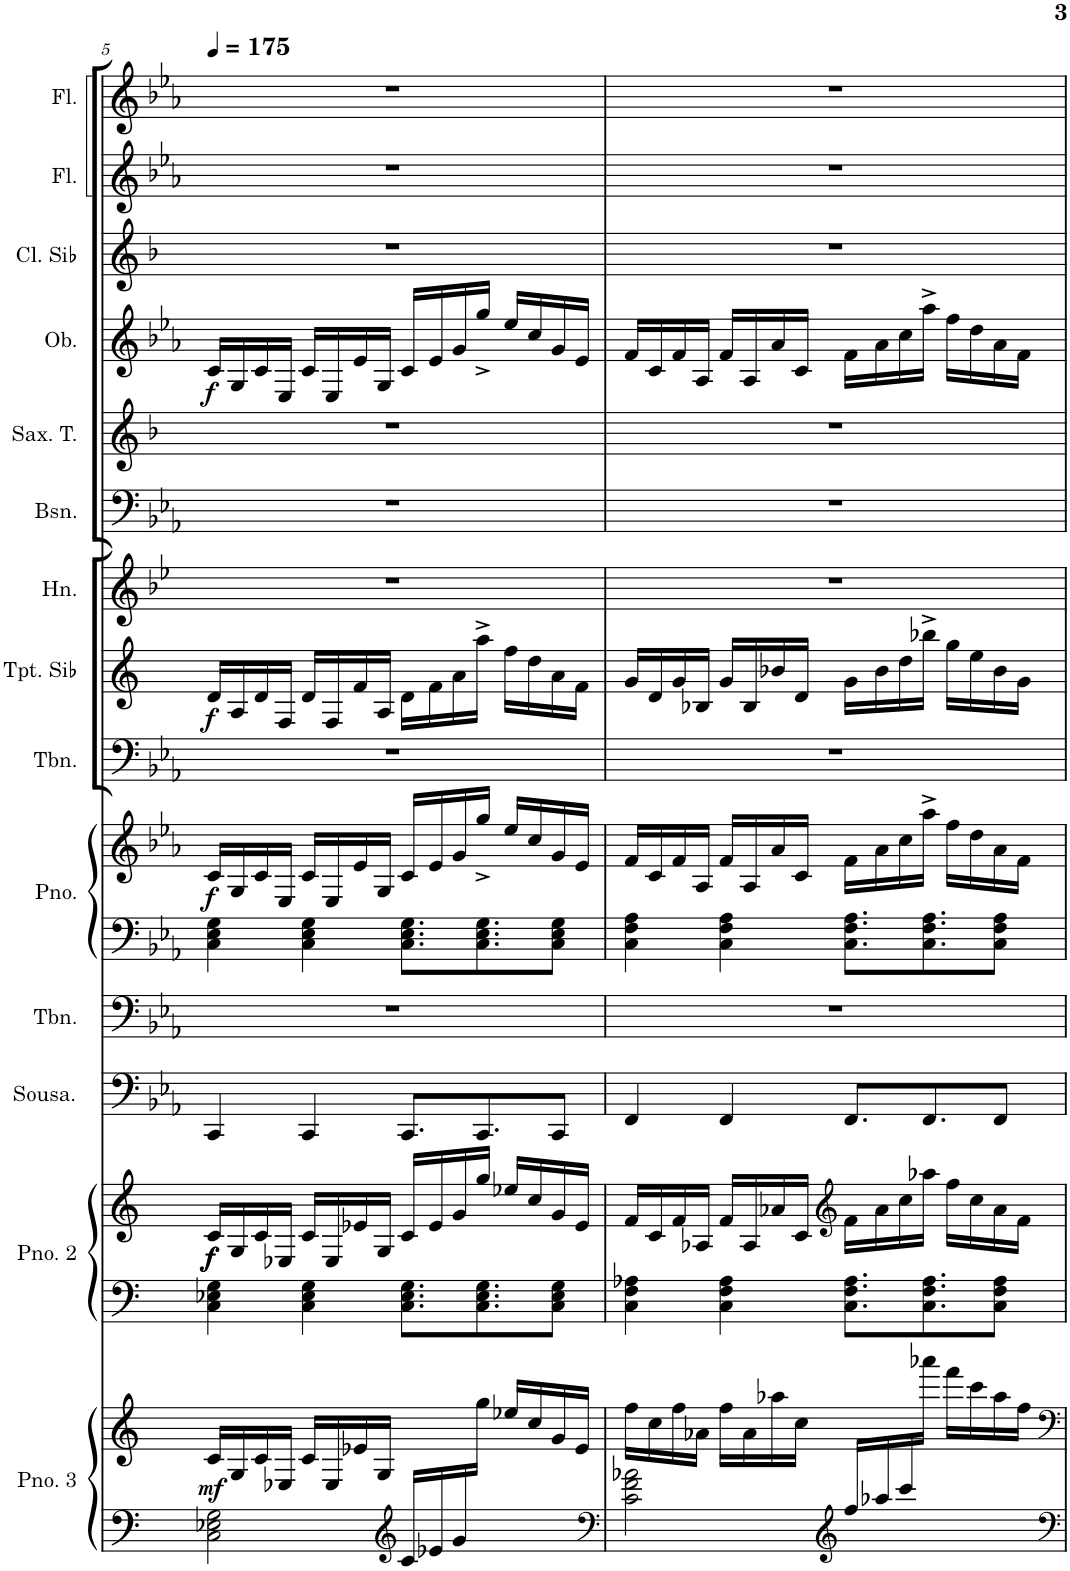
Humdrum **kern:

**kern	**kern	**dynam	**kern	**kern	**dynam	**kern	**kern	**kern	**kern	**dynam	**kern	**kern	**dynam	**kern	**kern	**kern	**kern	**dynam	**kern	**kern	**kern
*part14	*part14	*part14	*part13	*part13	*part13	*part12	*part11	*part10	*part10	*part10	*part9	*part8	*part8	*part7	*part6	*part5	*part4	*part4	*part3	*part2	*part1
*staff17	*staff16	*staff16/17	*staff15	*staff14	*staff14/15	*staff13	*staff12	*staff11	*staff10	*staff10/11	*staff9	*staff8	*staff8	*staff7	*staff6	*staff5	*staff4	*staff4	*staff3	*staff2	*staff1
*I"Piano 3	*	*	*I"Piano 2	*	*	*I"Sousafón	*I"Trombone	*I"Piano	*	*	*I"Trombón	*I"Trompeta en Sib	*	*I"Horn	*I"Bassoon	*I"Saxofón tenor	*I"Oboe	*	*I"Clarinete en Sib	*I"Flauta	*I"Flauta
*I'Pno. 3	*	*	*I'Pno. 2	*	*	*I'Sousa.	*I'Tbn.	*I'Pno.	*	*	*I'Tbn.	*I'Tpt. Sib	*	*I'Hn.	*I'Bsn.	*I'Sax. T.	*I'Ob.	*	*I'Cl. Sib	*I'Fl.	*I'Fl.
!!LO:PB:g=z
*clefF4	*clefG2	*	*clefF4	*clefG2	*	*clefF4	*clefF4	*clefF4	*clefG2	*	*clefF4	*clefG2	*	*clefG2	*clefF4	*clefG2	*clefG2	*	*clefG2	*clefG2	*clefG2
*	*	*	*	*	*	*	*	*	*	*	*	*Trd1c2	*	*Trd4c7	*	*Trd8c14	*	*	*Trd1c2	*	*
*k[]	*k[]	*	*k[]	*k[]	*	*k[b-e-a-]	*k[b-e-a-]	*k[b-e-a-]	*k[b-e-a-]	*	*k[b-e-a-]	*k[]	*	*k[b-e-]	*k[b-e-a-]	*k[b-]	*k[b-e-a-]	*	*k[b-]	*k[b-e-a-]	*k[b-e-a-]
*M4/4	*M4/4	*	*M4/4	*M4/4	*	*M4/4	*M4/4	*M4/4	*M4/4	*	*M4/4	*M4/4	*	*M4/4	*M4/4	*M4/4	*M4/4	*	*M4/4	*M4/4	*M4/4
*MM175	*MM175	*	*MM175	*MM175	*	*MM175	*MM175	*MM175	*MM175	*	*MM175	*MM175	*	*MM175	*MM175	*MM175	*MM175	*	*MM175	*MM175	*MM175
=5	=5	=5	=5	=5	=5	=5	=5	=5	=5	=5	=5	=5	=5	=5	=5	=5	=5	=5	=5	=5	=5
*^	*	*	*	*	*	*	*	*	*	*	*	*	*	*	*	*	*	*	*	*	*
!	!	!	!LO:DY:b	!	!	!LO:DY:b	!	!	!	!	!	!	!	!	!	!	!	!	!	!	!	!
!	!	!	!	!	!	!LO:DY:n=1:b	!	!	!	!	!	!	!	!	!	!	!	!	!	!	!	!
!	!	!	!	!	!	!LO:DY:n=2:b	!	!	!	!	!LO:DY:b	!	!	!LO:DY:b	!	!	!	!	!LO:DY:b	!	!	!
2ryy	2C\ 2E-X\ 2G\	16c/LL	mf	4C\ 4E-X\ 4G\	16c/LL	f f f	4CC/	1r	4C\ 4E-\ 4G\	16c/LL	f	1r	16d/LL	f	1r	1r	1r	16c/LL	f	1r	1r	1r
.	.	16G/	.	.	16G/	.	.	.	.	16G/	.	.	16A/	.	.	.	.	16G/	.	.	.	.
.	.	16c/	.	.	16c/	.	.	.	.	16c/	.	.	16d/	.	.	.	.	16c/	.	.	.	.
.	.	16E-X/JJ	.	.	16E-X/JJ	.	.	.	.	16E-/JJ	.	.	16F/JJ	.	.	.	.	16E-/JJ	.	.	.	.
.	.	16c/LL	.	4C\ 4E-\ 4G\	16c/LL	.	4CC/	.	4C\ 4E-\ 4G\	16c/LL	.	.	16d/LL	.	.	.	.	16c/LL	.	.	.	.
.	.	16E-/	.	.	16E-/	.	.	.	.	16E-/	.	.	16F/	.	.	.	.	16E-/	.	.	.	.
.	.	16e-X/	.	.	16e-X/	.	.	.	.	16e-/	.	.	16f/	.	.	.	.	16e-/	.	.	.	.
.	.	16G/JJ	.	.	16G/JJ	.	.	.	.	16G/JJ	.	.	16A/JJ	.	.	.	.	16G/JJ	.	.	.	.
*clefG2	*	*	*	*	*	*	*	*	*	*	*	*	*	*	*	*	*	*	*	*	*	*
16c/LL	2ryy	8.ryy	.	8.C\ 8.E-\ 8.G\L	16c/LL	.	8.CC/L	.	8.C\ 8.E-\ 8.G\L	16c/LL	.	.	16d\LL	.	.	.	.	16c/LL	.	.	.	.
16e-X/	.	.	.	.	16e-/	.	.	.	.	16e-/	.	.	16f\	.	.	.	.	16e-/	.	.	.	.
16g/	.	.	.	.	16g/	.	.	.	.	16g/	.	.	16a\	.	.	.	.	16g/	.	.	.	.
4ryy	.	16gg\JJ	.	8.C\ 8.E-\ 8.G\	16gg/JJ	.	8.CC/	.	8.C\ 8.E-\ 8.G\	16gg^/JJ	.	.	16aa^\JJ	.	.	.	.	16gg^/JJ	.	.	.	.
.	.	16ee-X/LL	.	.	16ee-X/LL	.	.	.	.	16ee-/LL	.	.	16ff\LL	.	.	.	.	16ee-/LL	.	.	.	.
.	.	16cc/	.	.	16cc/	.	.	.	.	16cc/	.	.	16dd\	.	.	.	.	16cc/	.	.	.	.
.	.	16g/	.	8C\ 8E-\ 8G\J	16g/	.	8CC/J	.	8C\ 8E-\ 8G\J	16g/	.	.	16a\	.	.	.	.	16g/	.	.	.	.
16ryy	.	16e-/JJ	.	.	16e-/JJ	.	.	.	.	16e-/JJ	.	.	16f\JJ	.	.	.	.	16e-/JJ	.	.	.	.
=6	=6	=6	=6	=6	=6	=6	=6	=6	=6	=6	=6	=6	=6	=6	=6	=6	=6	=6	=6	=6	=6	=6
*clefF4	*	*	*	*	*	*	*	*	*	*	*	*	*	*	*	*	*	*	*	*	*	*
2ryy	2c\ 2f\ 2a-X\	16ff\LL	.	4C\ 4F\ 4A-X\	16f/LL	.	4FF/	1r	4C\ 4F\ 4A-\	16f/LL	.	1r	16g/LL	.	1r	1r	1r	16f/LL	.	1r	1r	1r
.	.	16cc\	.	.	16c/	.	.	.	.	16c/	.	.	16d/	.	.	.	.	16c/	.	.	.	.
.	.	16ff\	.	.	16f/	.	.	.	.	16f/	.	.	16g/	.	.	.	.	16f/	.	.	.	.
.	.	16a-X\JJ	.	.	16A-X/JJ	.	.	.	.	16A-/JJ	.	.	16B-X/JJ	.	.	.	.	16A-/JJ	.	.	.	.
.	.	16ff\LL	.	4C\ 4F\ 4A-\	16f/LL	.	4FF/	.	4C\ 4F\ 4A-\	16f/LL	.	.	16g/LL	.	.	.	.	16f/LL	.	.	.	.
.	.	16a-\	.	.	16A-/	.	.	.	.	16A-/	.	.	16B-/	.	.	.	.	16A-/	.	.	.	.
.	.	16aa-X\	.	.	16a-X/	.	.	.	.	16a-/	.	.	16b-X/	.	.	.	.	16a-/	.	.	.	.
.	.	16cc\JJ	.	.	16c/JJ	.	.	.	.	16c/JJ	.	.	16d/JJ	.	.	.	.	16c/JJ	.	.	.	.
*clefG2	*	*	*	*	*clefG2	*	*	*	*	*	*	*	*	*	*	*	*	*	*	*	*	*
16ff/LL	2ryy	8.ryy	.	8.C\ 8.F\ 8.A-\L	16f\LL	.	8.FF/L	.	8.C\ 8.F\ 8.A-\L	16f\LL	.	.	16g\LL	.	.	.	.	16f\LL	.	.	.	.
16aa-X/	.	.	.	.	16a-\	.	.	.	.	16a-\	.	.	16b-\	.	.	.	.	16a-\	.	.	.	.
16ccc/	.	.	.	.	16cc\	.	.	.	.	16cc\	.	.	16dd\	.	.	.	.	16cc\	.	.	.	.
4ryy	.	16aaa-X\JJ	.	8.C\ 8.F\ 8.A-\	16aa-X\JJ	.	8.FF/	.	8.C\ 8.F\ 8.A-\	16aa-^\JJ	.	.	16bb-X^\JJ	.	.	.	.	16aa-^\JJ	.	.	.	.
.	.	16fff\LL	.	.	16ff\LL	.	.	.	.	16ff\LL	.	.	16gg\LL	.	.	.	.	16ff\LL	.	.	.	.
.	.	16ccc\	.	.	16cc\	.	.	.	.	16dd\	.	.	16ee\	.	.	.	.	16dd\	.	.	.	.
.	.	16aa-\	.	8C\ 8F\ 8A-\J	16a-\	.	8FF/J	.	8C\ 8F\ 8A-\J	16a-\	.	.	16b-\	.	.	.	.	16a-\	.	.	.	.
16ryy	.	16ff\JJ	.	.	16f\JJ	.	.	.	.	16f\JJ	.	.	16g\JJ	.	.	.	.	16f\JJ	.	.	.	.
*v	*v	*	*	*	*	*	*	*	*	*	*	*	*	*	*	*	*	*	*	*	*	*
=	=	=	=	=	=	=	=	=	=	=	=	=	=	=	=	=	=	=	=	=	=
*-	*-	*-	*-	*-	*-	*-	*-	*-	*-	*-	*-	*-	*-	*-	*-	*-	*-	*-	*-	*-	*-
